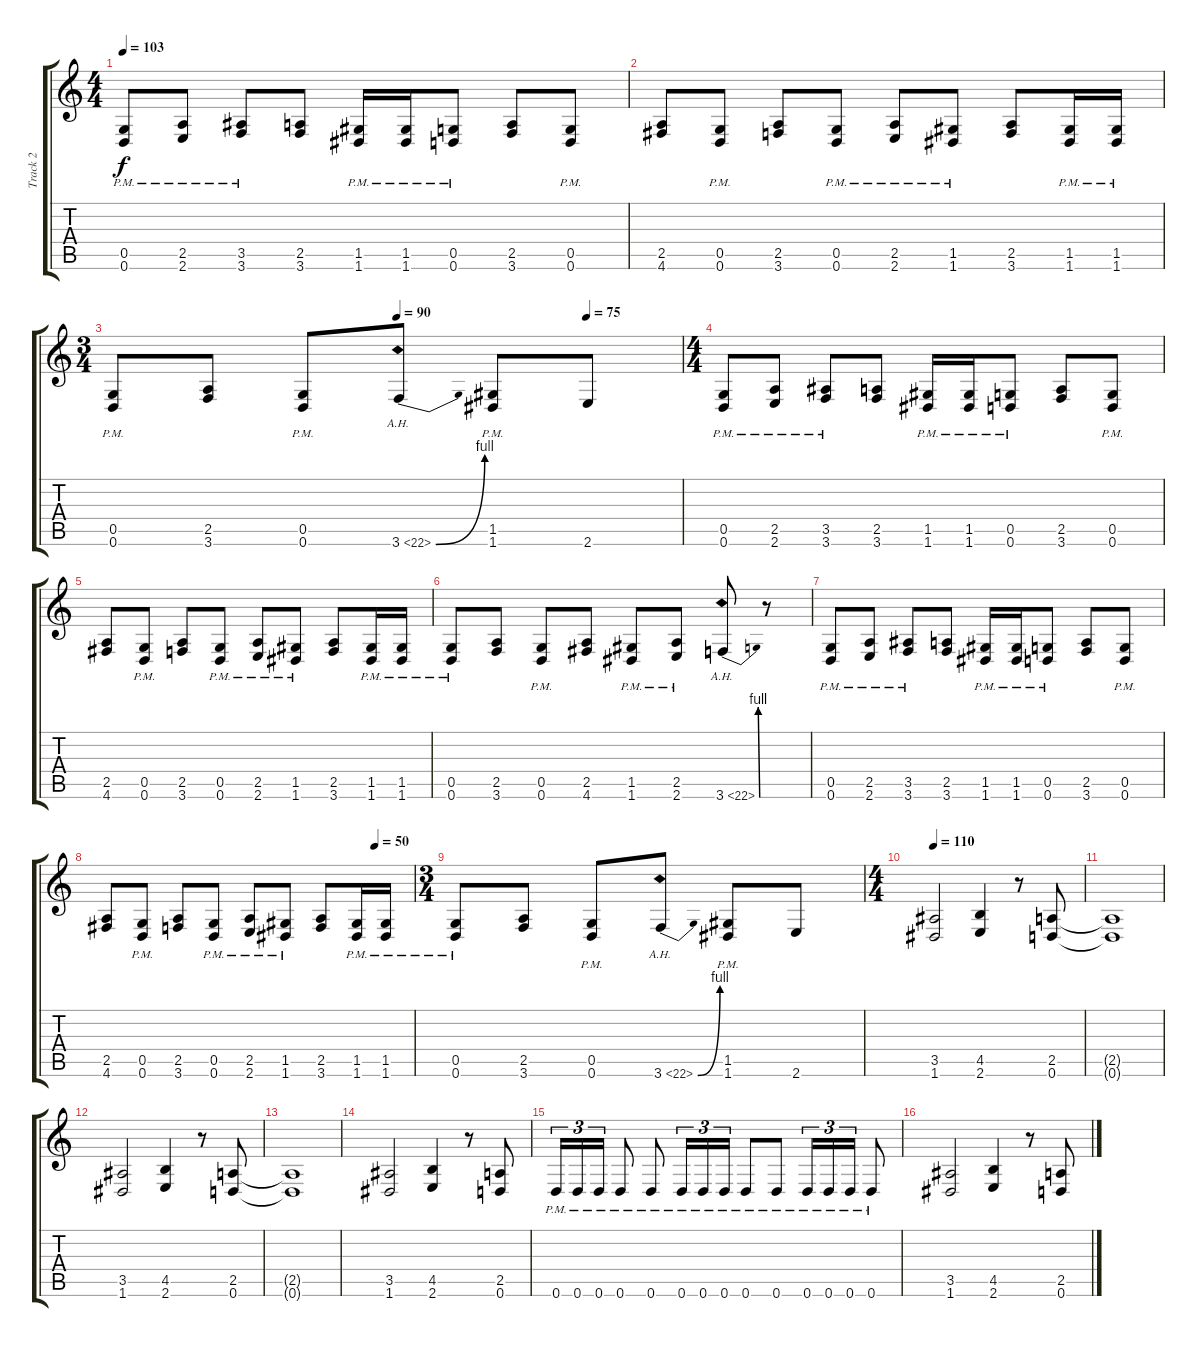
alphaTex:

\track ("Track 2" "Track 2") {instrument distortionguitar}
\staff {score tabs}
\tuning (D4 A3 F3 C3 G2 D2) {hide}
\ts (4 4)
\tempo 103
\clef g2
\ks c
(0.5{pm} 0.6{pm}).8{dy f} (2.5{pm} 2.6{pm}).8 (3.5{pm} 3.6{pm}).8 (2.5 3.6).8 (1.5{pm} 1.6{pm}).16 (1.5{pm} 1.6{pm}).16 (0.5{pm} 0.6{pm}).8 (2.5 3.6).8 (0.5{pm} 0.6{pm}).8 |
(2.5 4.6).8 (0.5{pm} 0.6{pm}).8 (2.5 3.6).8 (0.5{pm} 0.6{pm}).8 (2.5{pm} 2.6{pm}).8 (1.5{pm} 1.6{pm}).8 (2.5 3.6).8 (1.5{pm} 1.6{pm}).16 (1.5{pm} 1.6{pm}).16 |
\ts (3 4)
\tempo (90 0.5)
\tempo (75 0.8333333333333334)
(0.5{pm} 0.6{pm}).8 (2.5 3.6).8 (0.5{pm} 0.6{pm}).8 3.6{be (bend 0 0 60 4) ah 19}.8 (1.5{pm} 1.6{pm}).8 2.6.8 |
\ts (4 4)
(0.5{pm} 0.6{pm}).8 (2.5{pm} 2.6{pm}).8 (3.5{pm} 3.6{pm}).8 (2.5 3.6).8 (1.5{pm} 1.6{pm}).16 (1.5{pm} 1.6{pm}).16 (0.5{pm} 0.6{pm}).8 (2.5 3.6).8 (0.5{pm} 0.6{pm}).8 |
(2.5 4.6).8 (0.5{pm} 0.6{pm}).8 (2.5 3.6).8 (0.5{pm} 0.6{pm}).8 (2.5{pm} 2.6{pm}).8 (1.5{pm} 1.6{pm}).8 (2.5 3.6).8 (1.5{pm} 1.6{pm}).16 (1.5{pm} 1.6{pm}).16 |
(0.5{pm} 0.6{pm}).8 (2.5 3.6).8 (0.5{pm} 0.6{pm}).8 (2.5 4.6).8 (1.5{pm} 1.6{pm}).8 (2.5{pm} 2.6{pm}).8 3.6{be (bend 0 0 60 4) ah 19}.8 r.8 |
(0.5{pm} 0.6{pm}).8 (2.5{pm} 2.6{pm}).8 (3.5{pm} 3.6{pm}).8 (2.5 3.6).8 (1.5{pm} 1.6{pm}).16 (1.5{pm} 1.6{pm}).16 (0.5{pm} 0.6{pm}).8 (2.5 3.6).8 (0.5{pm} 0.6{pm}).8 |
\tempo (50 0.875)
(2.5 4.6).8 (0.5{pm} 0.6{pm}).8 (2.5 3.6).8 (0.5{pm} 0.6{pm}).8 (2.5{pm} 2.6{pm}).8 (1.5{pm} 1.6{pm}).8 (2.5 3.6).8 (1.5{pm} 1.6{pm}).16 (1.5{pm} 1.6{pm}).16 |
\ts (3 4)
(0.5{pm} 0.6{pm}).8 (2.5 3.6).8 (0.5{pm} 0.6{pm}).8 3.6{be (bend 0 0 60 4) ah 19}.8 (1.5{pm} 1.6{pm}).8 2.6.8 |
\ts (4 4)
\tempo 110
(3.5 1.6).2 (4.5 2.6).4 r.8 (2.5 0.6).8 |
(2.5{t} 0.6{t}).1 |
(3.5 1.6).2 (4.5 2.6).4 r.8 (2.5 0.6).8 |
(2.5{t} 0.6{t}).1 |
(3.5 1.6).2 (4.5 2.6).4 r.8 (2.5 0.6).8 |
0.6{pm}.16{tu (3 2)} 0.6{pm}.16{tu (3 2)} 0.6{pm}.16{tu (3 2)} 0.6{pm}.8 0.6{pm}.8 0.6{pm}.16{tu (3 2)} 0.6{pm}.16{tu (3 2)} 0.6{pm}.16{tu (3 2)} 0.6{pm}.8 0.6{pm}.8 0.6{pm}.16{tu (3 2)} 0.6{pm}.16{tu (3 2)} 0.6{pm}.16{tu (3 2)} 0.6{pm}.8 |
(3.5 1.6).2 (4.5 2.6).4 r.8 (2.5 0.6).8
